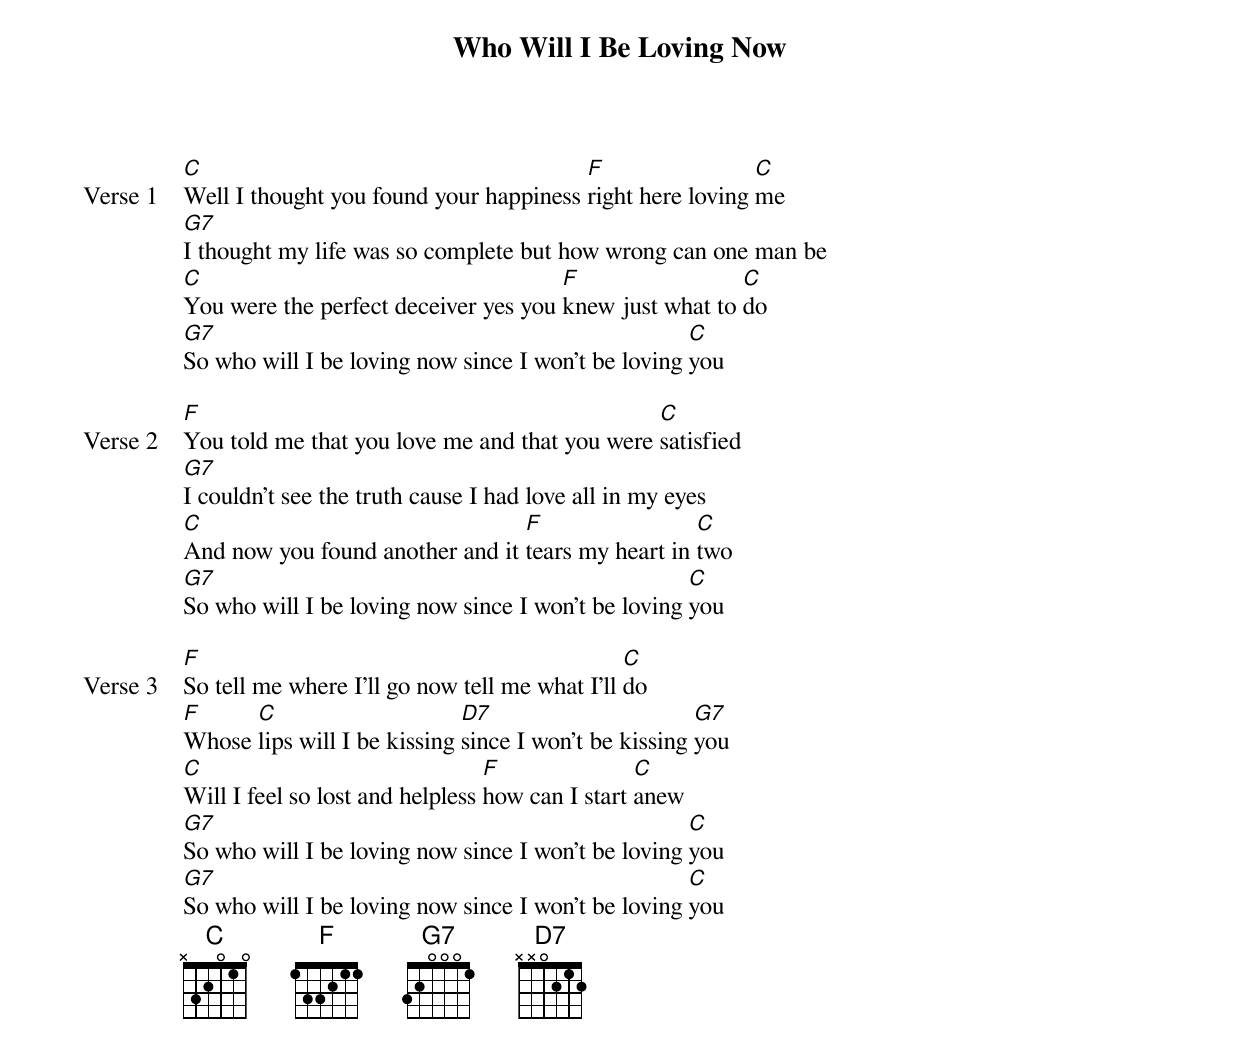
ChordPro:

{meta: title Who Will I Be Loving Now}
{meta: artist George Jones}
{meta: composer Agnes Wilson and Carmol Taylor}
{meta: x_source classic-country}
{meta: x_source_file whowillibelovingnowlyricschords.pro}
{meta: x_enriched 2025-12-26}

{start_of_verse: Verse 1}
[C]Well I thought you found your happiness [F]right here loving [C]me
[G7]I thought my life was so complete but how wrong can one man be
[C]You were the perfect deceiver yes you [F]knew just what to [C]do
[G7]So who will I be loving now since I won't be loving [C]you
{end_of_verse}

{start_of_verse: Verse 2}
[F]You told me that you love me and that you were [C]satisfied
[G7]I couldn't see the truth cause I had love all in my eyes
[C]And now you found another and it [F]tears my heart in [C]two
[G7]So who will I be loving now since I won't be loving [C]you
{end_of_verse}

{start_of_verse: Verse 3}
[F]So tell me where I'll go now tell me what I'll [C]do
[F]Whose [C]lips will I be kissing [D7]since I won't be kissing [G7]you
[C]Will I feel so lost and helpless [F]how can I start [C]anew
[G7]So who will I be loving now since I won't be loving [C]you
[G7]So who will I be loving now since I won't be loving [C]you
{end_of_verse}
